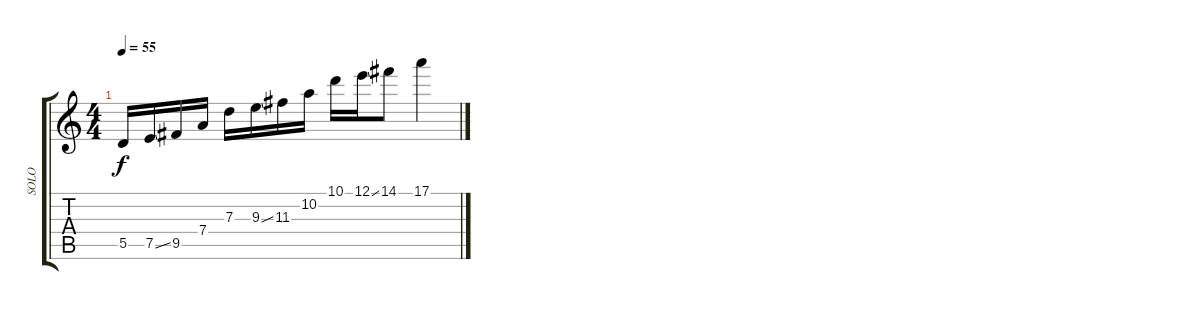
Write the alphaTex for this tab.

\track ("SOLO" "SOLO") {instrument distortionguitar}
\staff {score tabs}
\tuning (E4 B3 G3 D3 A2 E2) {hide}
\ts (4 4)
\tempo 55
\clef g2
\ks c
5.5.16{dy f} 7.5{ss}.16 9.5.16 7.4.16 7.3.16 9.3{ss}.16 11.3.16 10.2.16 10.1.16 12.1{ss}.16 14.1.8 17.1.4
